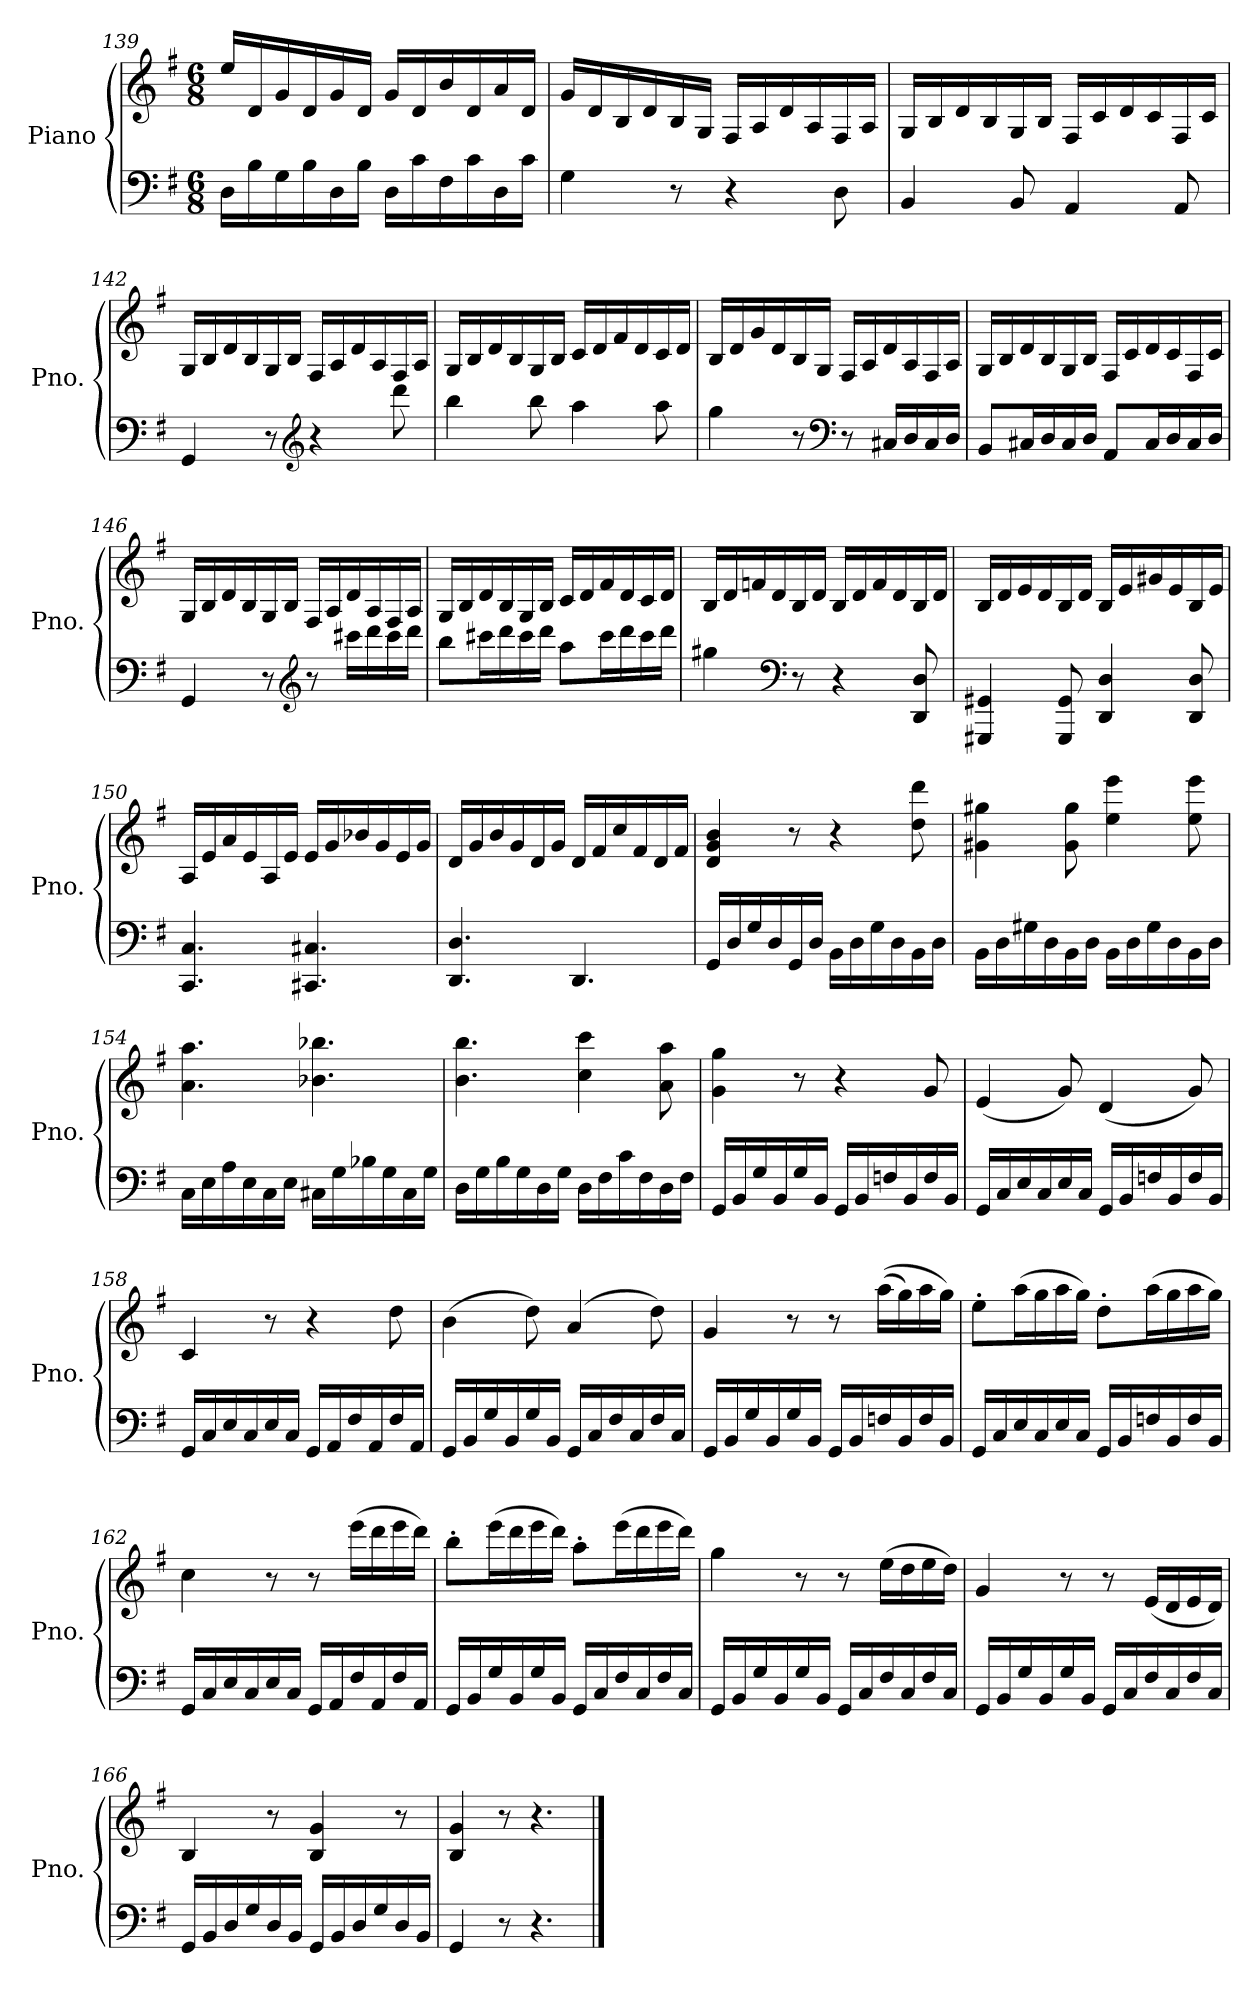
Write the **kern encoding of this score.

**kern	**kern
*part1	*part1
*staff2	*staff1
*I"Piano	*
*I'Pno.	*
*clefF4	*clefG2
*k[f#]	*k[f#]
*M6/8	*M6/8
=139	=139
16D\LL	16ee/LL
16B\	16d/
16G\	16g/
16B\	16d/
16D\	16g/
16B\JJ	16d/JJ
16D\LL	16g/LL
16c\	16d/
16F#\	16b/
16c\	16d/
16D\	16a/
16c\JJ	16d/JJ
=140	=140
4G\	16g/LL
.	16d/
.	16B/
.	16d/
8r	16B/
.	16G/JJ
4r	16F#/LL
.	16A/
.	16d/
.	16A/
8D\	16F#/
.	16A/JJ
!!LO:LB:g=z
=141	=141
4BB/	16G/LL
.	16B/
.	16d/
.	16B/
8BB/	16G/
.	16B/JJ
4AA/	16F#/LL
.	16c/
.	16d/
.	16c/
8AA/	16F#/
.	16c/JJ
=142	=142
4GG/	16G/LL
.	16B/
.	16d/
.	16B/
8r	16G/
.	16B/JJ
*clefG2	*
4r	16F#/LL
.	16A/
.	16d/
.	16A/
8ddd\	16F#/
.	16A/JJ
=143	=143
4bb\	16G/LL
.	16B/
.	16d/
.	16B/
8bb\	16G/
.	16B/JJ
4aa\	16c/LL
.	16d/
.	16f#/
.	16d/
8aa\	16c/
.	16d/JJ
!!LO:LB:g=z
=144	=144
4gg\	16B/LL
.	16d/
.	16g/
.	16d/
8r	16B/
.	16G/JJ
*clefF4	*
8r	16F#/LL
.	16A/
16C#X/LL	16d/
16D/	16A/
16C#/	16F#/
16D/JJ	16A/JJ
=145	=145
8BB/L	16G/LL
.	16B/
16C#X/L	16d/
16D/	16B/
16C#/	16G/
16D/JJ	16B/JJ
8AA/L	16F#/LL
.	16c/
16C#/L	16d/
16D/	16c/
16C#/	16F#/
16D/JJ	16c/JJ
=146	=146
4GG/	16G/LL
.	16B/
.	16d/
.	16B/
8r	16G/
.	16B/JJ
*clefG2	*
8r	16F#/LL
.	16A/
16ccc#X\LL	16d/
16ddd\	16A/
16ccc#\	16F#/
16ddd\JJ	16A/JJ
!!LO:LB:g=z
=147	=147
8bb\L	16G/LL
.	16B/
16ccc#X\L	16d/
16ddd\	16B/
16ccc#\	16G/
16ddd\JJ	16B/JJ
8aa\L	16c/LL
.	16d/
16ccc#\L	16f#/
16ddd\	16d/
16ccc#\	16c/
16ddd\JJ	16d/JJ
=148	=148
4gg#X\	16B/LL
.	16d/
.	16fn/
.	16d/
*clefF4	*
8r	16B/
.	16d/JJ
4r	16B/LL
.	16d/
.	16f/
.	16d/
8DD/ 8D/	16B/
.	16d/JJ
=149	=149
4GGG#X/ 4GG#X/	16B/LL
.	16d/
.	16e/
.	16d/
8GGG#/ 8GG#/	16B/
.	16d/JJ
4DD/ 4D/	16B/LL
.	16e/
.	16g#X/
.	16e/
8DD/ 8D/	16B/
.	16e/JJ
!!LO:PB:g=z
=150	=150
4.CC/ 4.C/	16A/LL
.	16e/
.	16a/
.	16e/
.	16A/
.	16e/JJ
4.CC#X/ 4.C#X/	16e/LL
.	16g/
.	16b-X/
.	16g/
.	16e/
.	16g/JJ
=151	=151
4.DD/ 4.D/	16d/LL
.	16g/
.	16b/
.	16g/
.	16d/
.	16g/JJ
4.DD/	16d/LL
.	16f#/
.	16cc/
.	16f#/
.	16d/
.	16f#/JJ
=152	=152
16GG/LL	4d/ 4g/ 4b/
16D/	.
16G/	.
16D/	.
16GG/	8r
16D/JJ	.
16BB\LL	4r
16D\	.
16G\	.
16D\	.
16BB\	8dd\ 8ddd\
16D\JJ	.
!!LO:LB:g=z
=153	=153
16BB\LL	4g#X\ 4gg#X\
16D\	.
16G#X\	.
16D\	.
16BB\	8g#\ 8gg#\
16D\JJ	.
16BB\LL	4ee\ 4eee\
16D\	.
16G#\	.
16D\	.
16BB\	8ee\ 8eee\
16D\JJ	.
=154	=154
16C\LL	4.a\ 4.aa\
16E\	.
16A\	.
16E\	.
16C\	.
16E\JJ	.
16C#X\LL	4.b-X\ 4.bb-X\
16G\	.
16B-X\	.
16G\	.
16C#\	.
16G\JJ	.
=155	=155
16D\LL	4.b\ 4.bb\
16G\	.
16B\	.
16G\	.
16D\	.
16G\JJ	.
16D\LL	4cc\ 4ccc\
16F#\	.
16c\	.
16F#\	.
16D\	8a\ 8aa\
16F#\JJ	.
!!LO:LB:g=z
=156	=156
16GG/LL	4g\ 4gg\
16BB/	.
16G/	.
16BB/	.
16G/	8r
16BB/JJ	.
16GG/LL	4r
16BB/	.
16Fn/	.
16BB/	.
16F/	8g/
16BB/JJ	.
=157	=157
16GG/LL	(<4e/
16C/	.
16E/	.
16C/	.
16E/	8g/)
16C/JJ	.
16GG/LL	(<4d/
16BB/	.
16Fn/	.
16BB/	.
16F/	8g/)
16BB/JJ	.
=158	=158
16GG/LL	4c/
16C/	.
16E/	.
16C/	.
16E/	8r
16C/JJ	.
16GG/LL	4r
16AA/	.
16F#/	.
16AA/	.
16F#/	8dd\
16AA/JJ	.
=159	=159
16GG/LL	(>4b\
16BB/	.
16G/	.
16BB/	.
16G/	8dd\)
16BB/JJ	.
16GG/LL	(>4a/
16C/	.
16F#/	.
16C/	.
16F#/	8dd\)
16C/JJ	.
!!LO:LB:g=z
=160	=160
16GG/LL	4g/
16BB/	.
16G/	.
16BB/	.
16G/	8r
16BB/JJ	.
16GG/LL	8r
16BB/	.
16Fn/	(>(>16aa\LL
16BB/	16gg\)
16F/	16aa\
16BB/JJ	16gg\JJ)
=161	=161
16GG/LL	8ee'\L
16C/	.
16E/	(>16aa\L
16C/	16gg\
16E/	16aa\
16C/JJ	16gg\JJ)
16GG/LL	8dd'\L
16BB/	.
16Fn/	(>16aa\L
16BB/	16gg\
16F/	16aa\
16BB/JJ	16gg\JJ)
=162	=162
16GG/LL	4cc\
16C/	.
16E/	.
16C/	.
16E/	8r
16C/JJ	.
16GG/LL	8r
16AA/	.
16F#/	(>16eee\LL
16AA/	16ddd\
16F#/	16eee\
16AA/JJ	16ddd\JJ)
!!LO:LB:g=z
=163	=163
16GG/LL	8bb'\L
16BB/	.
16G/	(>16eee\L
16BB/	16ddd\
16G/	16eee\
16BB/JJ	16ddd\JJ)
16GG/LL	8aa'\L
16C/	.
16F#/	(>16eee\L
16C/	16ddd\
16F#/	16eee\
16C/JJ	16ddd\JJ)
=164	=164
16GG/LL	4gg\
16BB/	.
16G/	.
16BB/	.
16G/	8r
16BB/JJ	.
16GG/LL	8r
16C/	.
16F#/	(>16ee\LL
16C/	16dd\
16F#/	16ee\
16C/JJ	16dd\JJ)
=165	=165
16GG/LL	4g/
16BB/	.
16G/	.
16BB/	.
16G/	8r
16BB/JJ	.
16GG/LL	8r
16C/	.
16F#/	(<16e/LL
16C/	16d/
16F#/	16e/
16C/JJ	16d/JJ)
!!LO:LB:g=z
=166	=166
16GG/LL	4B/
16BB/	.
16D/	.
16G/	.
16D/	8r
16BB/JJ	.
16GG/LL	4B/ 4g/
16BB/	.
16D/	.
16G/	.
16D/	8r
16BB/JJ	.
=167	=167
4GG/	4B/ 4g/
8r	8r
4.r	4.r
==	==
*-	*-
